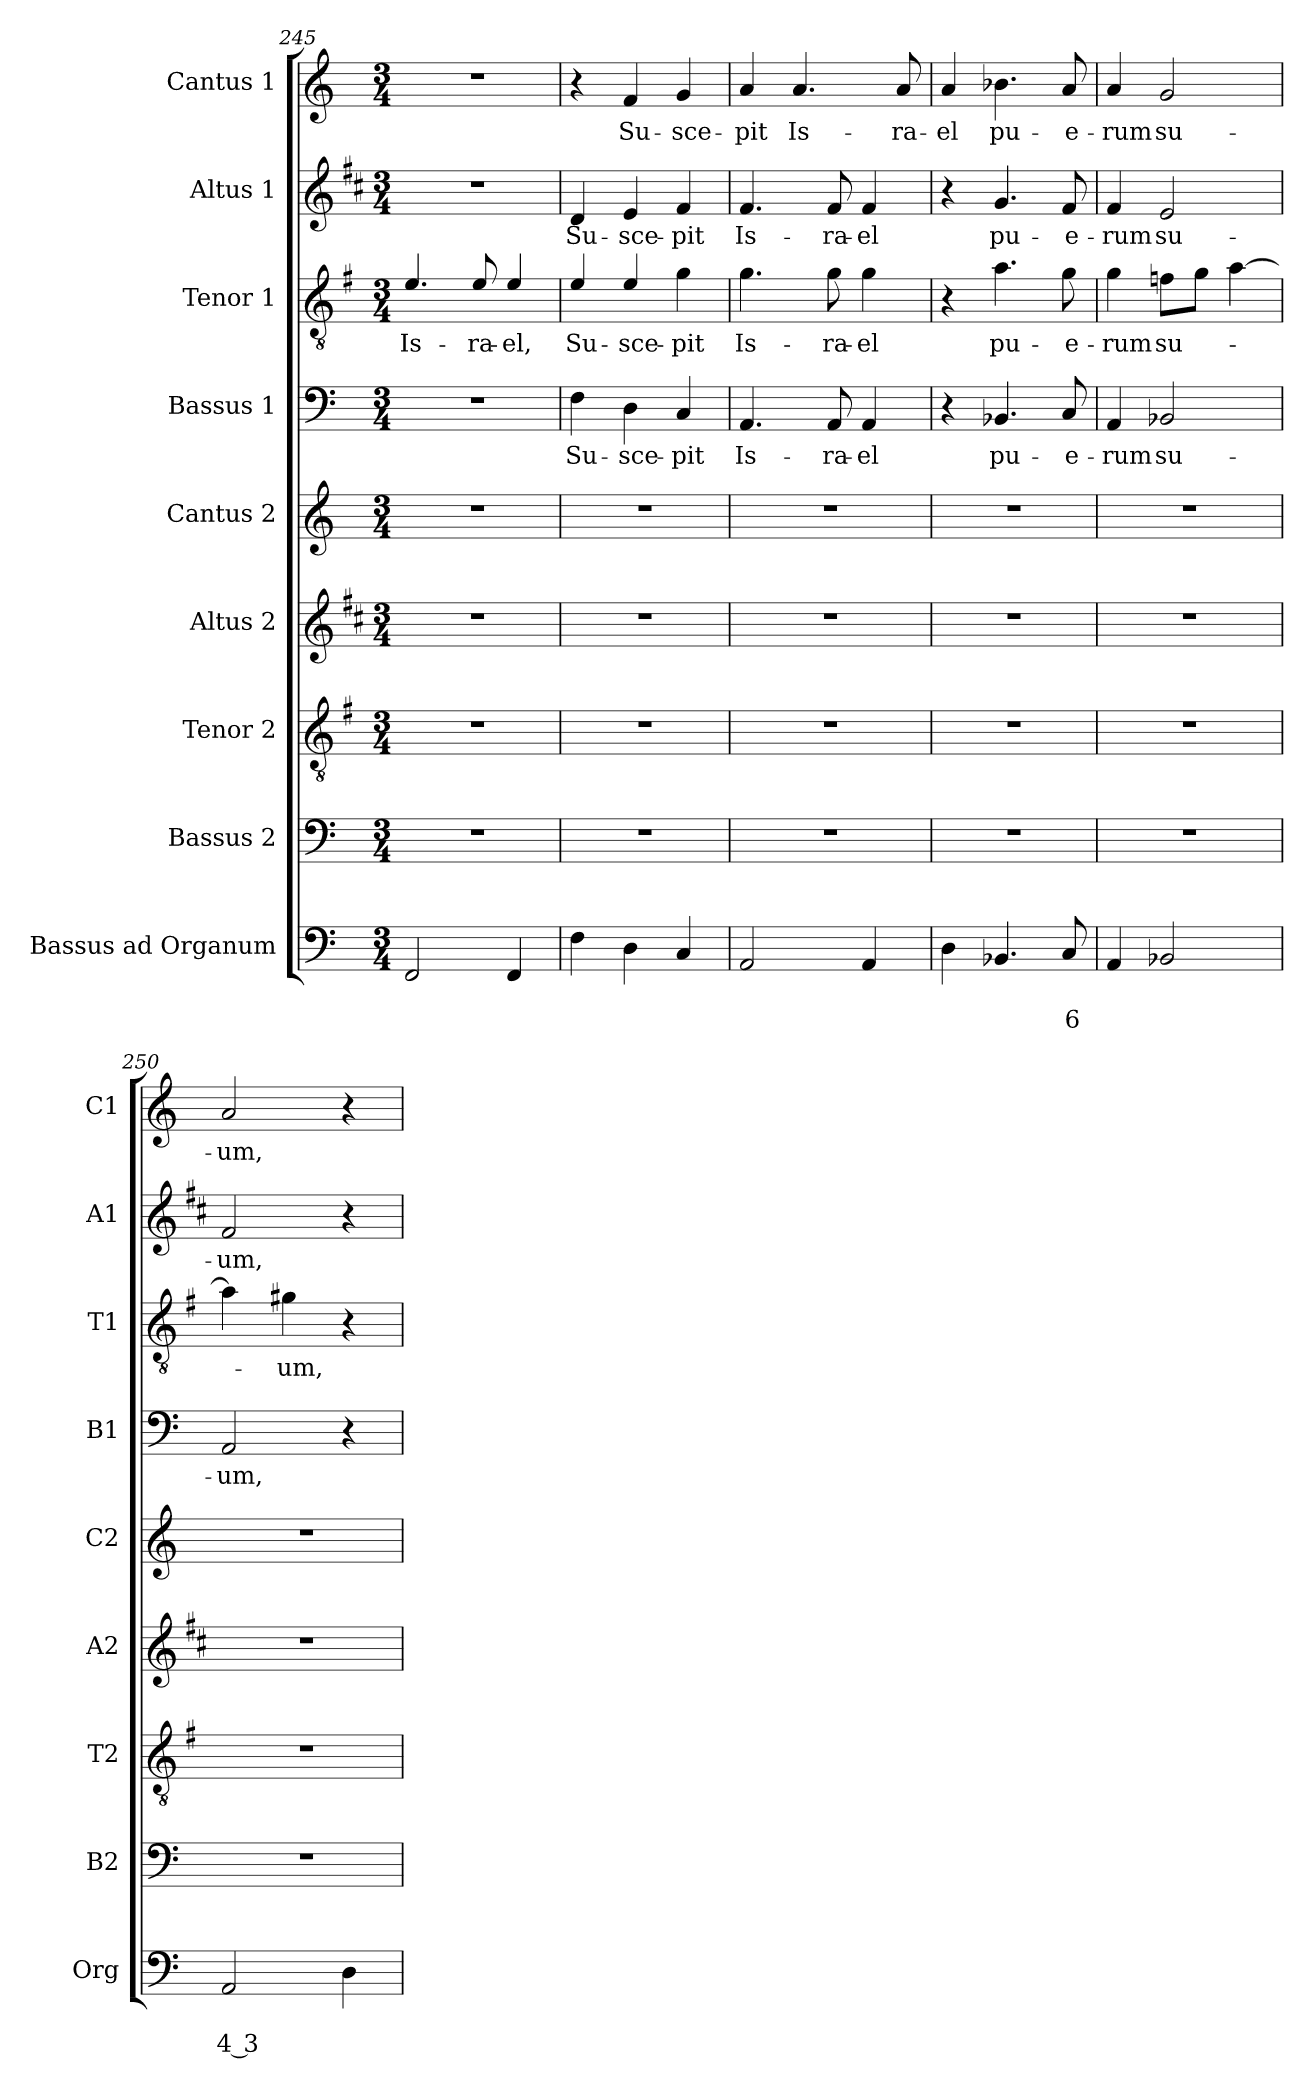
**kern	**text	**text	**kern	**kern	**kern	**kern	**kern	**text	**kern	**text	**kern	**text	**kern	**text
*part9	*part9	*part9	*part8	*part7	*part6	*part5	*part4	*part4	*part3	*part3	*part2	*part2	*part1	*part1
*staff9	*staff9	*staff9	*staff8	*staff7	*staff6	*staff5	*staff4	*staff4	*staff3	*staff3	*staff2	*staff2	*staff1	*staff1
*I"Bassus ad Organum	*	*	*I"Bassus 2	*I"Tenor 2	*I"Altus 2	*I"Cantus 2	*I"Bassus 1	*	*I"Tenor 1	*	*I"Altus 1	*	*I"Cantus 1	*
*I'Org	*	*	*I'B2	*I'T2	*I'A2	*I'C2	*I'B1	*	*I'T1	*	*I'A1	*	*I'C1	*
*clefF4	*	*	*clefF4	*clefGv2	*clefG2	*clefG2	*clefF4	*	*clefGv2	*	*clefG2	*	*clefG2	*
*	*	*	*	*ITrd4c7	*ITrd1c2	*	*	*	*ITrd4c7	*	*ITrd1c2	*	*	*
*k[]	*	*	*k[]	*k[]	*k[]	*k[]	*k[]	*	*k[]	*	*k[]	*	*k[]	*
*C:	*	*	*C:	*C:	*C:	*C:	*C:	*	*C:	*	*C:	*	*C:	*
*M3/4	*	*	*M3/4	*M3/4	*M3/4	*M3/4	*M3/4	*	*M3/4	*	*M3/4	*	*M3/4	*
=245	=245	=245	=245	=245	=245	=245	=245	=245	=245	=245	=245	=245	=245	=245
!	!	!	!	!	!	!	!	!	!	!LO:LY:b	!	!	!	!
2FF/	.	.	2.r	2.r	2.r	2.r	2.r	.	4.A/	Is-	2.r	.	2.r	.
!	!	!	!	!	!	!	!	!	!	!LO:LY:b	!	!	!	!
.	.	.	.	.	.	.	.	.	8A/	-ra-	.	.	.	.
!	!	!	!	!	!	!	!	!	!	!LO:LY:b	!	!	!	!
4FF/	.	.	.	.	.	.	.	.	4A/	-el,	.	.	.	.
=246	=246	=246	=246	=246	=246	=246	=246	=246	=246	=246	=246	=246	=246	=246
!	!	!	!	!	!	!	!	!LO:LY:b	!	!LO:LY:b	!	!LO:LY:b	!	!
4F\	.	.	2.r	2.r	2.r	2.r	4F\	Su-	4A/	Su-	4c/	Su-	4r	.
!	!	!	!	!	!	!	!	!LO:LY:b	!	!LO:LY:b	!	!LO:LY:b	!	!LO:LY:b
4D\	.	.	.	.	.	.	4D\	-sce-	4A/	-sce-	4d/	-sce-	4f/	Su-
!	!	!	!	!	!	!	!	!LO:LY:b	!	!LO:LY:b	!	!LO:LY:b	!	!LO:LY:b
4C/	.	.	.	.	.	.	4C/	-pit	4c\	-pit	4e/	-pit	4g/	-sce-
=247	=247	=247	=247	=247	=247	=247	=247	=247	=247	=247	=247	=247	=247	=247
!	!	!	!	!	!	!	!	!LO:LY:b	!	!LO:LY:b	!	!LO:LY:b	!	!LO:LY:b
2AA/	.	.	2.r	2.r	2.r	2.r	4.AA/	Is-	4.c\	Is-	4.e/	Is-	4a/	-pit
!	!	!	!	!	!	!	!	!	!	!	!	!	!	!LO:LY:b
.	.	.	.	.	.	.	.	.	.	.	.	.	4.a/	Is-
!	!	!	!	!	!	!	!	!LO:LY:b	!	!LO:LY:b	!	!LO:LY:b	!	!
.	.	.	.	.	.	.	8AA/	-ra-	8c\	-ra-	8e/	-ra-	.	.
!	!	!	!	!	!	!	!	!LO:LY:b	!	!LO:LY:b	!	!LO:LY:b	!	!
4AA/	.	.	.	.	.	.	4AA/	-el	4c\	-el	4e/	-el	.	.
!	!	!	!	!	!	!	!	!	!	!	!	!	!	!LO:LY:b
.	.	.	.	.	.	.	.	.	.	.	.	.	8a/	-ra-
=248	=248	=248	=248	=248	=248	=248	=248	=248	=248	=248	=248	=248	=248	=248
!	!	!	!	!	!	!	!	!	!	!	!	!	!	!LO:LY:b
4D\	.	.	2.r	2.r	2.r	2.r	4r	.	4r	.	4r	.	4a/	-el
!	!	!	!	!	!	!	!	!LO:LY:b	!	!LO:LY:b	!	!LO:LY:b	!	!LO:LY:b
4.BB-X/	.	.	.	.	.	.	4.BB-X/	pu-	4.d\	pu-	4.f/	pu-	4.b-X\	pu-
!	!	!LO:LY:b	!	!	!	!	!	!LO:LY:b	!	!LO:LY:b	!	!LO:LY:b	!	!LO:LY:b
8C/	.	6	.	.	.	.	8C/	-e-	8c\	-e-	8e/	-e-	8a/	-e-
=249	=249	=249	=249	=249	=249	=249	=249	=249	=249	=249	=249	=249	=249	=249
!	!	!	!	!	!	!	!	!LO:LY:b	!	!LO:LY:b	!	!LO:LY:b	!	!LO:LY:b
4AA/	.	.	2.r	2.r	2.r	2.r	4AA/	-rum	4c\	-rum	4e/	-rum	4a/	-rum
!	!	!	!	!	!	!	!	!LO:LY:b	!	!LO:LY:b	!	!LO:LY:b	!	!LO:LY:b
2BB-X/	.	.	.	.	.	.	2BB-X/	su-	8B-X\L	su-	2d/	su-	2g/	su-
.	.	.	.	.	.	.	.	.	8c\J	.	.	.	.	.
.	.	.	.	.	.	.	.	.	[4d\	.	.	.	.	.
=250	=250	=250	=250	=250	=250	=250	=250	=250	=250	=250	=250	=250	=250	=250
!	!	!LO:LY:b	!	!	!	!	!	!LO:LY:b	!	!	!	!LO:LY:b	!	!LO:LY:b
2AA/	.	4 3	2.r	2.r	2.r	2.r	2AA/	-um,	4d\]	.	2e/	-um,	2a/	-um,
!	!	!	!	!	!	!	!	!	!	!LO:LY:b	!	!	!	!
.	.	.	.	.	.	.	.	.	4c#X\	-um,	.	.	.	.
4D\	.	.	.	.	.	.	4r	.	4r	.	4r	.	4r	.
=	=	=	=	=	=	=	=	=	=	=	=	=	=	=
*-	*-	*-	*-	*-	*-	*-	*-	*-	*-	*-	*-	*-	*-	*-
